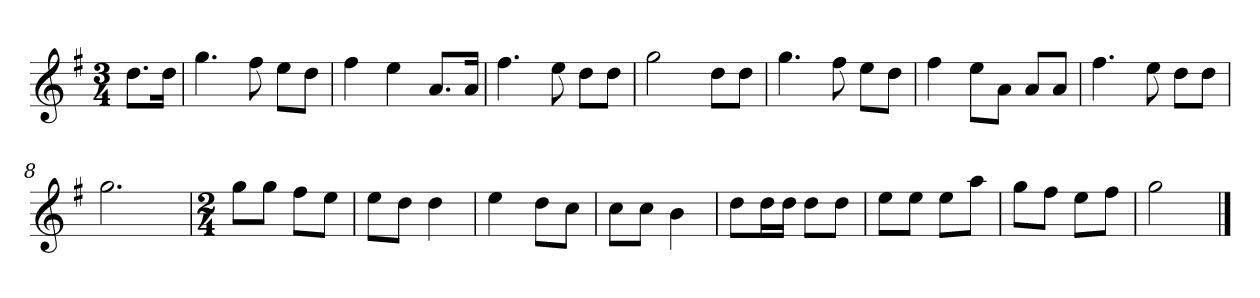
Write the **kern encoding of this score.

**kern
*part1
*staff1
*k[f#]
*M3/4
*MM120
=
8.ddL
16ddJk
=1
4.gg
8ff#
8eeL
8ddJ
=2
4ff#
4ee
8.aL
16aJk
=3
4.ff#
8ee
8ddL
8ddJ
=4
2gg
8ddL
8ddJ
=5
4.gg
8ff#
8eeL
8ddJ
=6
4ff#
8eeL
8aJ
8aL
8aJ
=7
4.ff#
8ee
8ddL
8ddJ
=8
2.gg
=9
*M2/4
8ggL
8ggJ
8ff#L
8eeJ
=10
8eeL
8ddJ
4dd
=11
4ee
8ddL
8ccJ
=12
8ccL
8ccJ
4b
=13
8ddL
16ddL
16ddJJ
8ddL
8ddJ
=14
8eeL
8eeJ
8eeL
8aaJ
=15
8ggL
8ff#J
8eeL
8ff#J
=16
2gg
==
*-
